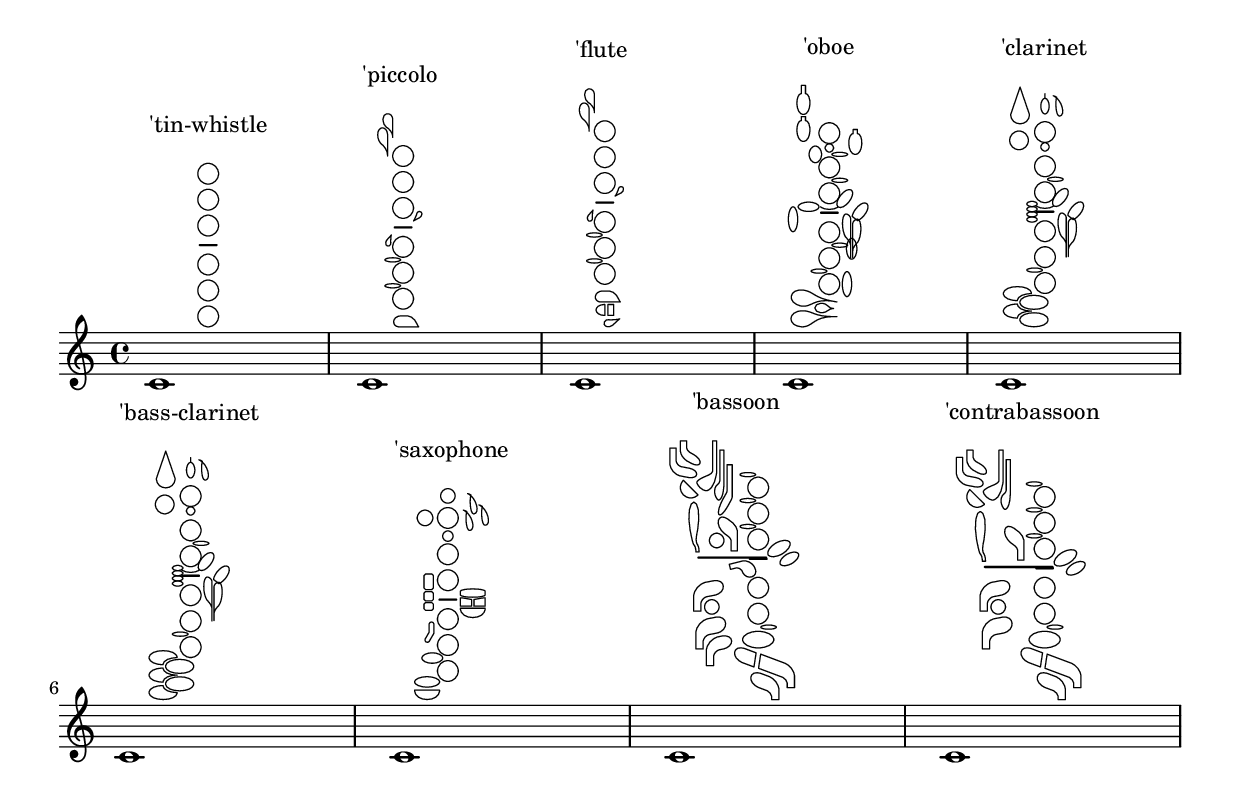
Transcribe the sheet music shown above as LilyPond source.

%% DO NOT EDIT this file manually; it is automatically
%% generated from LSR http://lsr.di.unimi.it
%% Make any changes in LSR itself, or in Documentation/snippets/new/ ,
%% and then run scripts/auxiliar/makelsr.py
%%
%% This file is in the public domain.
\version "2.18.0"

\header {
  lsrtags = "specific-notation, winds"

  texidoc = "
The following music shows all of the woodwind diagrams currently
defined in LilyPond.

"
  doctitle = "Woodwind diagrams listing"
} % begin verbatim

\layout {
  indent = 0
}

\relative c' {
  \textLengthOn
  c1^
  \markup {
    \center-column {
      'tin-whistle
      " "
       \woodwind-diagram
                  #'tin-whistle
                  #'()
    }
  }

  c1^
  \markup {
    \center-column {
      'piccolo
      " "
       \woodwind-diagram
                  #'piccolo
                  #'()
    }
  }

  c1^
  \markup {
    \center-column {
       'flute
       " "
       \woodwind-diagram
          #'flute
          #'()
    }
  }
  c1^\markup {
    \center-column {
      'oboe
      " "
      \woodwind-diagram
        #'oboe
        #'()
    }
  }

  c1^\markup {
    \center-column {
      'clarinet
      " "
      \woodwind-diagram
        #'clarinet
        #'()
    }
  }

  c1^\markup {
    \center-column {
      'bass-clarinet
      " "
      \woodwind-diagram
        #'bass-clarinet
        #'()
    }
  }

  c1^\markup {
    \center-column {
      'saxophone
      " "
      \woodwind-diagram
        #'saxophone
        #'()
    }
  }

  c1^\markup {
    \center-column {
      'bassoon
      " "
      \woodwind-diagram
        #'bassoon
        #'()
    }
  }

  c1^\markup {
    \center-column {
      'contrabassoon
      " "
      \woodwind-diagram
        #'contrabassoon
        #'()
    }
  }
}
